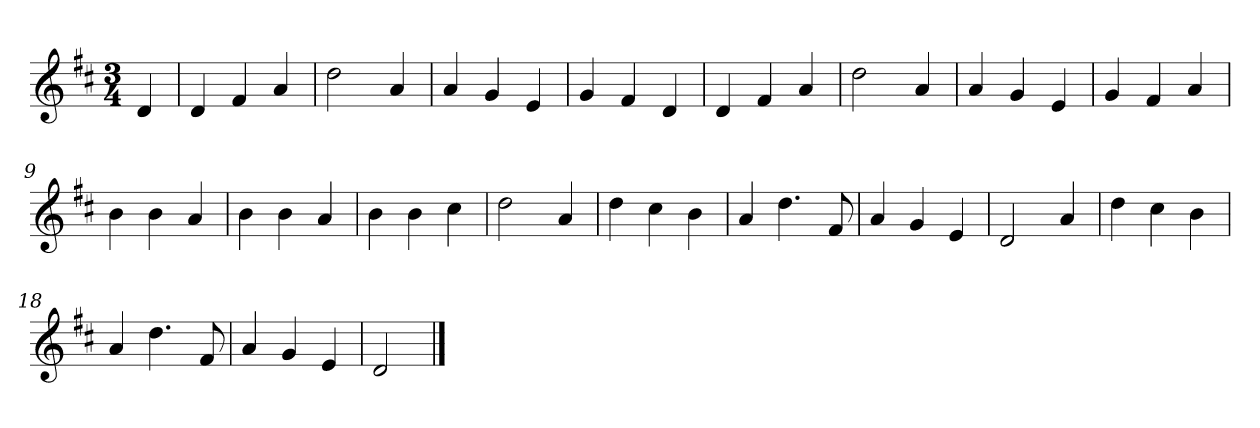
**kern
*part1
*staff1
*k[f#c#]
*M3/4
*MM120
=
4d
=1
4d
4f#
4a
=2
2dd
4a
=3
4a
4g
4e
=4
4g
4f#
4d
=5
4d
4f#
4a
=6
2dd
4a
=7
4a
4g
4e
=8
4g
4f#
4a
=9
4b
4b
4a
=10
4b
4b
4a
=11
4b
4b
4cc#
=12
2dd
4a
=13
4dd
4cc#
4b
=14
4a
4.dd
8f#
=15
4a
4g
4e
=16
2d
4a
=17
4dd
4cc#
4b
=18
4a
4.dd
8f#
=19
4a
4g
4e
=20
2d
==
*-
